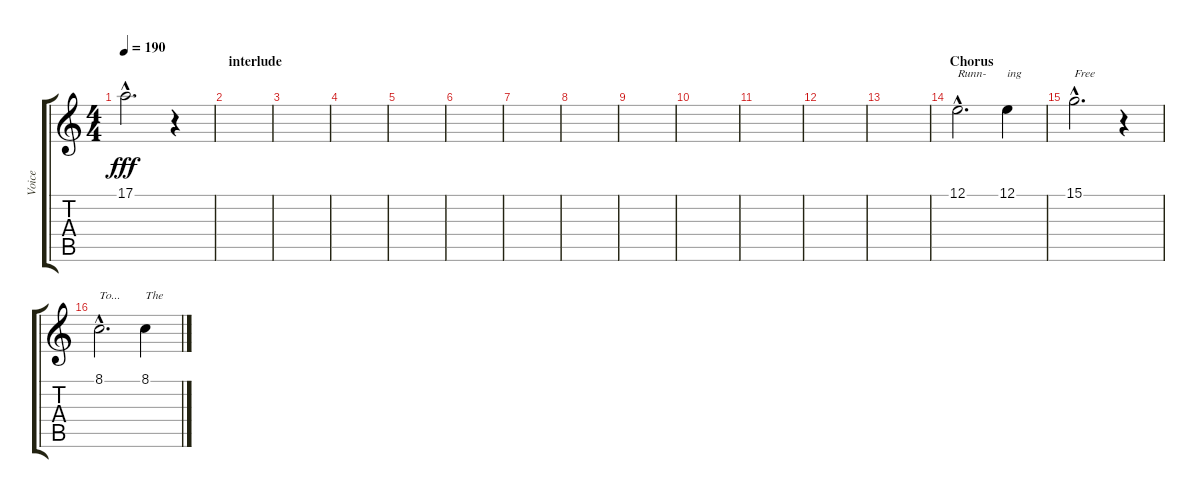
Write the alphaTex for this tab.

\track ("Voice" "Voice") {instrument choiraahs}
\staff {score tabs}
\tuning (E4 B3 G3 D3 A2 E2) {hide}
\ts (4 4)
\tempo 190
\clef g2
\ks c
17.1{hac}.2{d dy fff} r.4 |
\section ("" "interlude")
|
|
|
|
|
|
|
|
|
|
|
|
\section ("" "Chorus")
12.1{hac}.2{d txt "Runn-"} 12.1.4{txt "ing"} |
15.1{hac}.2{d txt "Free"} r.4 |
8.1{hac}.2{d txt "To..."} 8.1.4{txt "The"}
